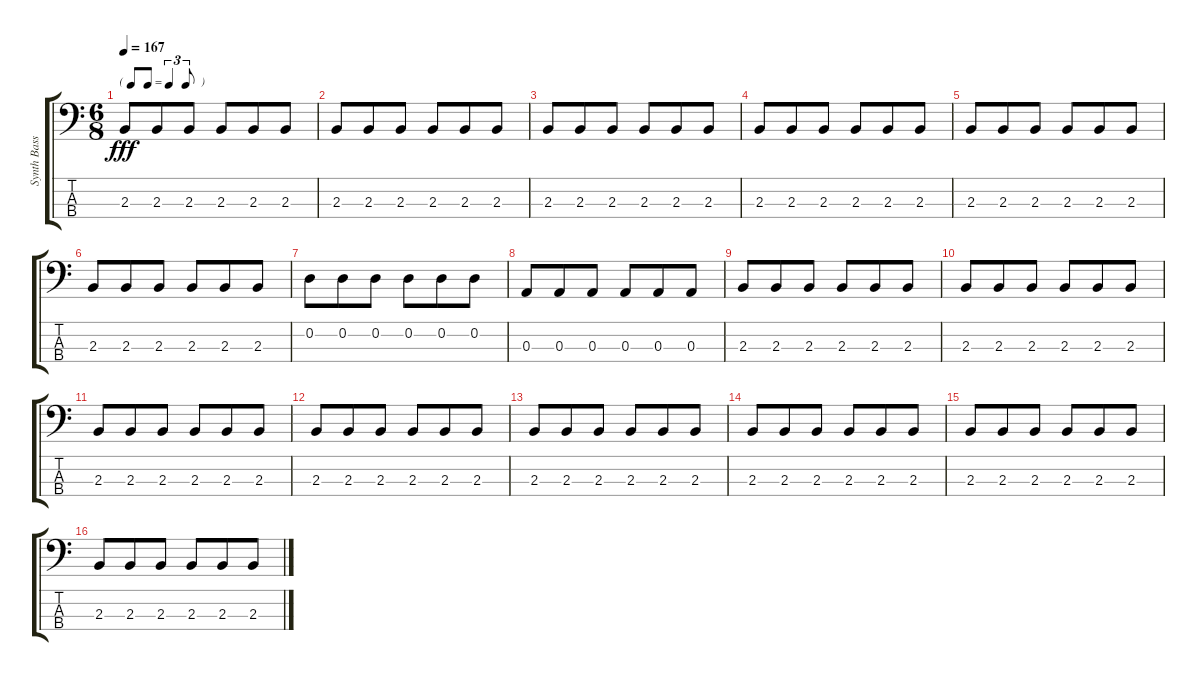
\track ("Synth Bass 2 RC" "Synth Bass") {instrument synthbass2}
\staff {score tabs}
\tuning (G2 D2 A1 E1) {hide}
\ts (6 8)
\tf triplet8th
\tempo 167
\clef f4
\ks c
2.3.8{dy fff} 2.3.8 2.3.8 2.3.8 2.3.8 2.3.8 |
2.3.8 2.3.8 2.3.8 2.3.8 2.3.8 2.3.8 |
2.3.8 2.3.8 2.3.8 2.3.8 2.3.8 2.3.8 |
2.3.8 2.3.8 2.3.8 2.3.8 2.3.8 2.3.8 |
2.3.8 2.3.8 2.3.8 2.3.8 2.3.8 2.3.8 |
2.3.8 2.3.8 2.3.8 2.3.8 2.3.8 2.3.8 |
0.2.8 0.2.8 0.2.8 0.2.8 0.2.8 0.2.8 |
0.3.8 0.3.8 0.3.8 0.3.8 0.3.8 0.3.8 |
2.3.8 2.3.8 2.3.8 2.3.8 2.3.8 2.3.8 |
2.3.8 2.3.8 2.3.8 2.3.8 2.3.8 2.3.8 |
2.3.8 2.3.8 2.3.8 2.3.8 2.3.8 2.3.8 |
2.3.8 2.3.8 2.3.8 2.3.8 2.3.8 2.3.8 |
2.3.8 2.3.8 2.3.8 2.3.8 2.3.8 2.3.8 |
2.3.8 2.3.8 2.3.8 2.3.8 2.3.8 2.3.8 |
2.3.8 2.3.8 2.3.8 2.3.8 2.3.8 2.3.8 |
2.3.8 2.3.8 2.3.8 2.3.8 2.3.8 2.3.8
